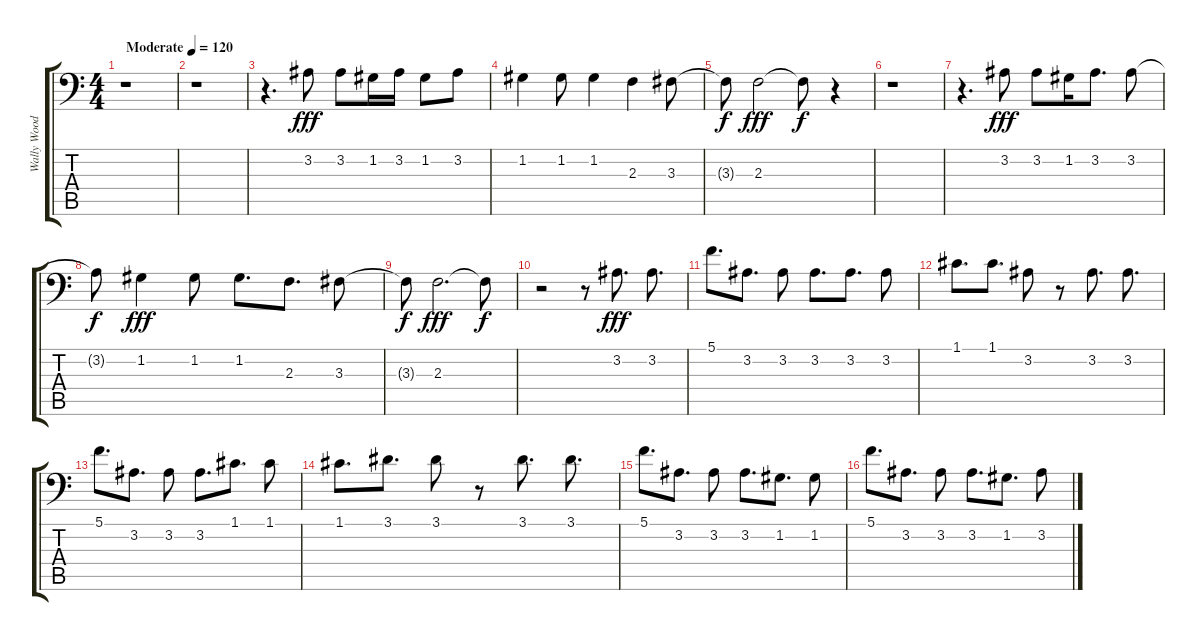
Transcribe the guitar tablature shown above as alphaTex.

\track ("Wally Wood - Vocals" "Wally Wood") {instrument oboe}
\staff {score tabs}
\tuning (C4 G3 Eb3 Bb2 F2 Bb1) {hide}
\ts (4 4)
\tempo (120 "Moderate")
\tempo 100
\tempo (120 "Moderate")
\clef f4
\ks c
r.1{dy fff instrument oboe} |
r.1 |
r.4{d} 3.2.8 3.2.8 1.2.16 3.2.16 1.2.8 3.2.8 |
1.2.4 1.2.8 1.2.4 2.3.4 3.3.8 |
3.3{t}.8{dy f} 2.3.2{dy fff} 2.3{t}.8{dy f} r.4 |
r.1 |
r.4{d} 3.2.8{dy fff} 3.2.8 1.2.16 3.2.8{d} 3.2.8 |
3.2{t}.8{dy f} 1.2.4{dy fff} 1.2.8 1.2.8{d} 2.3.8{d} 3.3.8 |
3.3{t}.8{dy f} 2.3.2{d dy fff} 2.3{t}.8{dy f} |
r.2 r.8 3.2.8{d dy fff} 3.2.8{d} |
5.1.8{d} 3.2.8{d} 3.2.8 3.2.8{d} 3.2.8{d} 3.2.8 |
1.1.8{d} 1.1.8{d} 3.2.8 r.8 3.2.8{d} 3.2.8{d} |
5.1.8{d} 3.2.8{d} 3.2.8 3.2.8{d} 1.1.8{d} 1.1.8 |
1.1.8{d} 3.1.8{d} 3.1.8 r.8 3.1.8{d} 3.1.8{d} |
5.1.8{d} 3.2.8{d} 3.2.8 3.2.8{d} 1.2.8{d} 1.2.8 |
5.1.8{d} 3.2.8{d} 3.2.8 3.2.8{d} 1.2.8{d} 3.2.8
